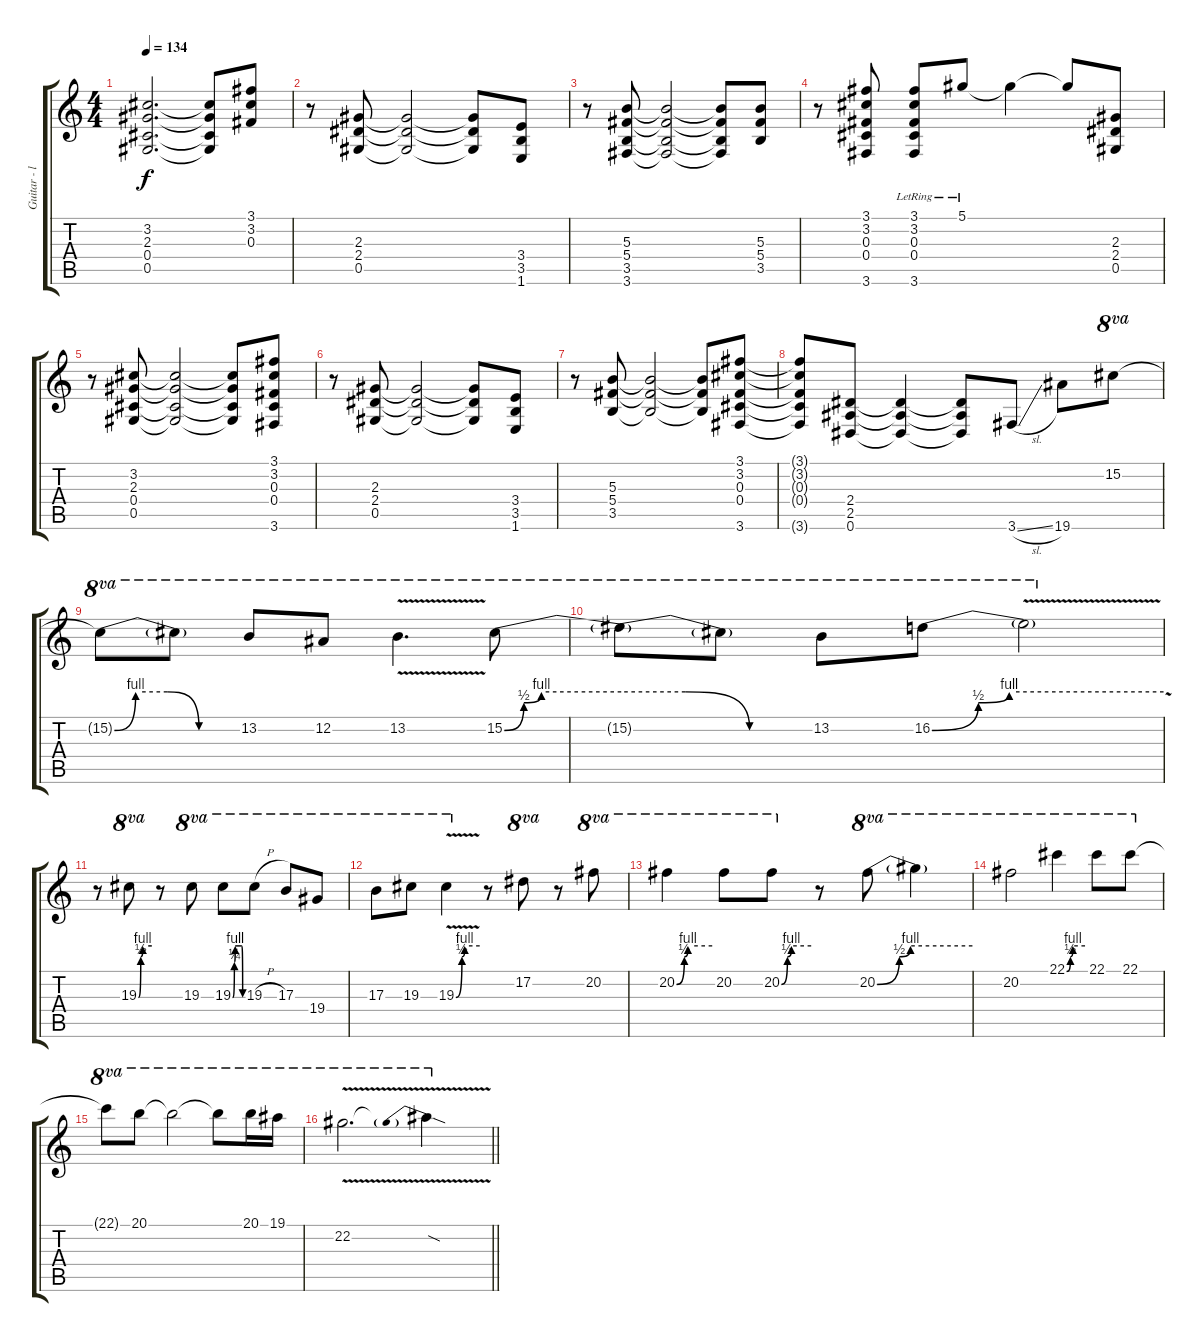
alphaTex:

\track ("Guitar - left" "Guitar - l") {instrument distortionguitar}
\staff {score tabs}
\tuning (Eb4 Bb3 Gb3 Db3 Ab2 Eb2) {hide}
\ts (4 4)
\tempo 134
\clef g2
\ks c
(3.2{t} 2.3{t} 0.4{t} 0.5{t}).2{d dy f} (3.2{t} 2.3{t} 0.4{t} 0.5{t}).8 (3.1 3.2 0.3).8 |
r.8 (2.3 2.4 0.5).8 (2.3{t} 2.4{t} 0.5{t}).2 (2.3{t} 2.4{t} 0.5{t}).8 (3.4 3.5 1.6).8 |
r.8 (5.3 5.4 3.5 3.6).8 (5.3{t} 5.4{t} 3.5{t} 3.6{t}).2 (5.3{t} 5.4{t} 3.5{t} 3.6{t}).8 (5.3 5.4 3.5).8 |
r.8 (3.1 3.2 0.3 0.4 3.6).8 (3.1{lr} 3.2{lr} 0.3{lr} 0.4{lr} 3.6{lr}).8 5.1{lr}.8 5.1{t}.4 5.1{t}.8 (2.3 2.4 0.5).8 |
r.8 (3.2 2.3 0.4 0.5).8 (3.2{t} 2.3{t} 0.4{t} 0.5{t}).2 (3.2{t} 2.3{t} 0.4{t} 0.5{t}).8 (3.1 3.2 0.3 0.4 3.6).8 |
r.8 (2.3 2.4 0.5).8 (2.3{t} 2.4{t} 0.5{t}).2 (2.3{t} 2.4{t} 0.5{t}).8 (3.4 3.5 1.6).8 |
r.8 (5.3 5.4 3.5).8 (5.3{t} 5.4{t} 3.5{t}).2 (5.3{t} 5.4{t} 3.5{t}).8 (3.1 3.2 0.3 0.4 3.6).8 |
(3.1{t} 3.2{t} 0.3{t} 0.4{t} 3.6{t}).8 (2.4 2.5 0.6).8 (2.4{t} 2.5{t} 0.6{t}).4 (2.4{t} 2.5{t} 0.6{t}).8 3.6{sl}.8 19.6.8 15.2.8{ot 8va} |
15.2{be (custom 0 0 10 4 25 4 40 0 60 0) t}.8{ot 8va} 15.2{t}.8{ot 8va} 13.2.8{ot 8va} 12.2.8{ot 8va} 13.2{v}.4{d ot 8va} 15.2{be (custom 0 0 10 2 19 4 60 4)}.8{ot 8va} |
15.2{be (custom 0 4 20 4 40 0 60 0) t}.8{ot 8va} 15.2{t}.8{ot 8va} 13.2.8{ot 8va} 16.2{be (custom 0 0 12 2 20 4 60 4)}.8{ot 8va} 16.2{v t}.2{ot 8va} |
r.8 19.3{be (custom 0 0 10 2 19 4 60 4)}.8{ot 8va} r.8 19.3.8{ot 8va} 19.3{be (custom 0 0 10 1 15 4 55 4 60 0)}.8{ot 8va} 19.3{h}.8{ot 8va} 17.3.8{ot 8va} 19.4.8{ot 8va} |
17.3.8{ot 8va} 19.3.8{ot 8va} 19.3{be (custom 0 0 15 2 22 4 60 4) v}.4{ot 8va} r.8 17.2.8{ot 8va} r.8 20.2.8{ot 8va} |
20.2{be (custom 0 0 13 2 19 4 60 4)}.4{ot 8va} 20.2.8{ot 8va} 20.2{be (custom 0 0 12 2 20 4 60 4)}.8{ot 8va} r.8 20.2{be (custom 0 0 14 2 21 4 60 4)}.8{ot 8va} 20.2{t}.4{ot 8va} |
20.2.2{ot 8va} 22.1{be (custom 0 0 12 2 20 4 60 4)}.4{ot 8va} 22.1.8{ot 8va} 22.1.8{ot 8va} |
22.1{t}.8{ot 8va} 20.1.8{ot 8va} 20.1{t}.2{ot 8va} 20.1{t}.8{ot 8va} 20.1.16{ot 8va} 19.1.16{ot 8va} |
\barLineRight lightlight
22.2{v}.2{d ot 8va} 22.2{be (prebend 0 4 60 4) sod t}.4{ot 8va}
